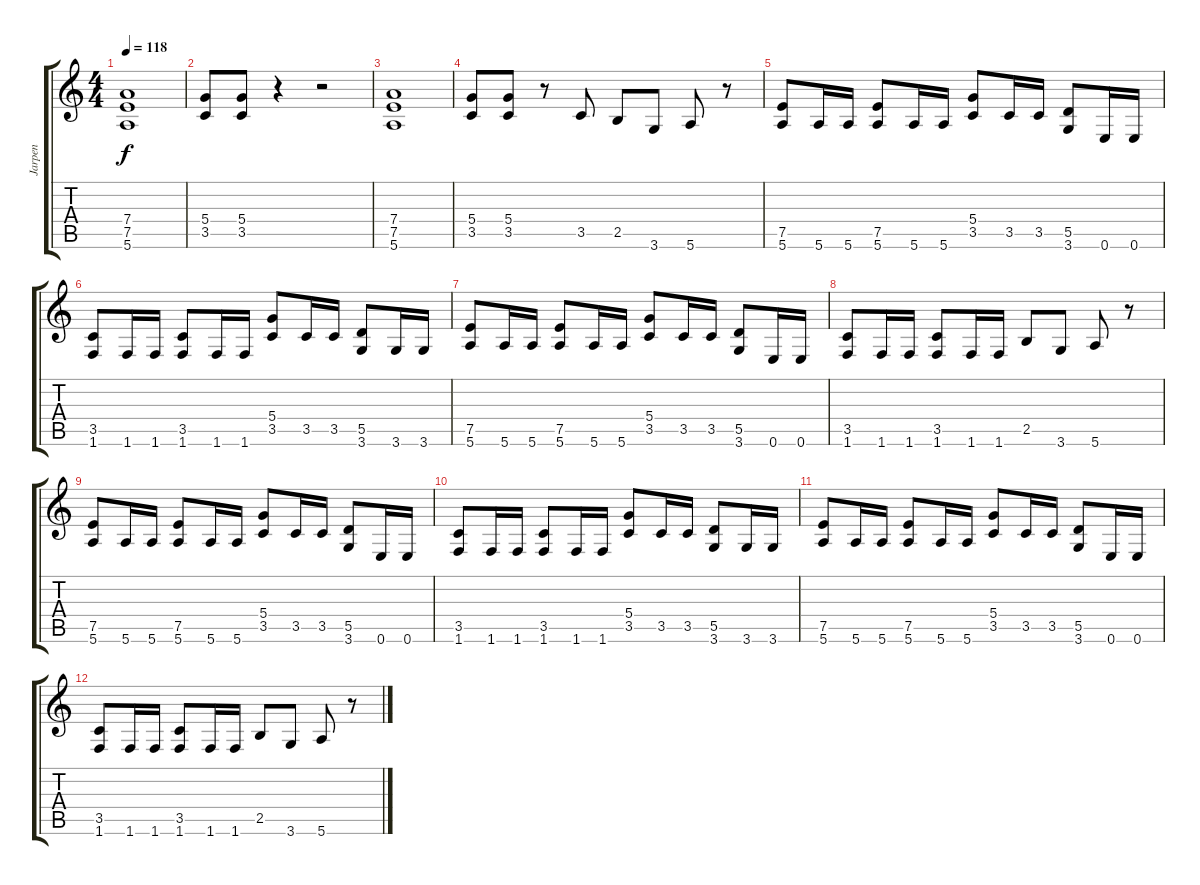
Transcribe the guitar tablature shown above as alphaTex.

\track ("Jarpen" "Jarpen") {instrument distortionguitar}
\staff {score tabs}
\tuning (E4 B3 G3 D3 A2 E2) {hide}
\ts (4 4)
\tempo 118
\clef g2
\ks c
(7.4 7.5 5.6).1{dy f instrument distortionguitar} |
(5.4 3.5).8 (5.4 3.5).8 r.4 r.2 |
(7.4 7.5 5.6).1 |
(5.4 3.5).8 (5.4 3.5).8 r.8 3.5.8 2.5.8 3.6.8 5.6.8 r.8 |
(7.5 5.6).8 5.6.16{instrument electricguitarmuted} 5.6.16 (7.5 5.6).8{instrument distortionguitar} 5.6.16{instrument electricguitarmuted} 5.6.16 (5.4 3.5).8{instrument distortionguitar} 3.5.16{instrument electricguitarmuted} 3.5.16 (5.5 3.6).8{instrument distortionguitar} 0.6.16{instrument electricguitarmuted} 0.6.16 |
(3.5 1.6).8{instrument distortionguitar} 1.6.16{instrument electricguitarmuted} 1.6.16 (3.5 1.6).8{instrument distortionguitar} 1.6.16{instrument electricguitarmuted} 1.6.16 (5.4 3.5).8{instrument distortionguitar} 3.5.16{instrument electricguitarmuted} 3.5.16 (5.5 3.6).8{instrument distortionguitar} 3.6.16{instrument electricguitarmuted} 3.6.16 |
(7.5 5.6).8{instrument distortionguitar} 5.6.16{instrument electricguitarmuted} 5.6.16 (7.5 5.6).8{instrument distortionguitar} 5.6.16{instrument electricguitarmuted} 5.6.16 (5.4 3.5).8{instrument distortionguitar} 3.5.16{instrument electricguitarmuted} 3.5.16 (5.5 3.6).8{instrument distortionguitar} 0.6.16{instrument electricguitarmuted} 0.6.16 |
(3.5 1.6).8{instrument distortionguitar} 1.6.16{instrument electricguitarmuted} 1.6.16 (3.5 1.6).8{instrument distortionguitar} 1.6.16{instrument electricguitarmuted} 1.6.16 2.5.8{instrument distortionguitar} 3.6.8 5.6.8 r.8 |
(7.5 5.6).8{instrument distortionguitar} 5.6.16{instrument electricguitarmuted} 5.6.16 (7.5 5.6).8{instrument distortionguitar} 5.6.16{instrument electricguitarmuted} 5.6.16 (5.4 3.5).8{instrument distortionguitar} 3.5.16{instrument electricguitarmuted} 3.5.16 (5.5 3.6).8{instrument distortionguitar} 0.6.16{instrument electricguitarmuted} 0.6.16 |
(3.5 1.6).8{instrument distortionguitar} 1.6.16{instrument electricguitarmuted} 1.6.16 (3.5 1.6).8{instrument distortionguitar} 1.6.16{instrument electricguitarmuted} 1.6.16 (5.4 3.5).8{instrument distortionguitar} 3.5.16{instrument electricguitarmuted} 3.5.16 (5.5 3.6).8{instrument distortionguitar} 3.6.16{instrument electricguitarmuted} 3.6.16 |
(7.5 5.6).8{instrument distortionguitar} 5.6.16{instrument electricguitarmuted} 5.6.16 (7.5 5.6).8{instrument distortionguitar} 5.6.16{instrument electricguitarmuted} 5.6.16 (5.4 3.5).8{instrument distortionguitar} 3.5.16{instrument electricguitarmuted} 3.5.16 (5.5 3.6).8{instrument distortionguitar} 0.6.16{instrument electricguitarmuted} 0.6.16 |
(3.5 1.6).8{instrument distortionguitar} 1.6.16{instrument electricguitarmuted} 1.6.16 (3.5 1.6).8{instrument distortionguitar} 1.6.16{instrument electricguitarmuted} 1.6.16 2.5.8{instrument distortionguitar} 3.6.8 5.6.8 r.8
